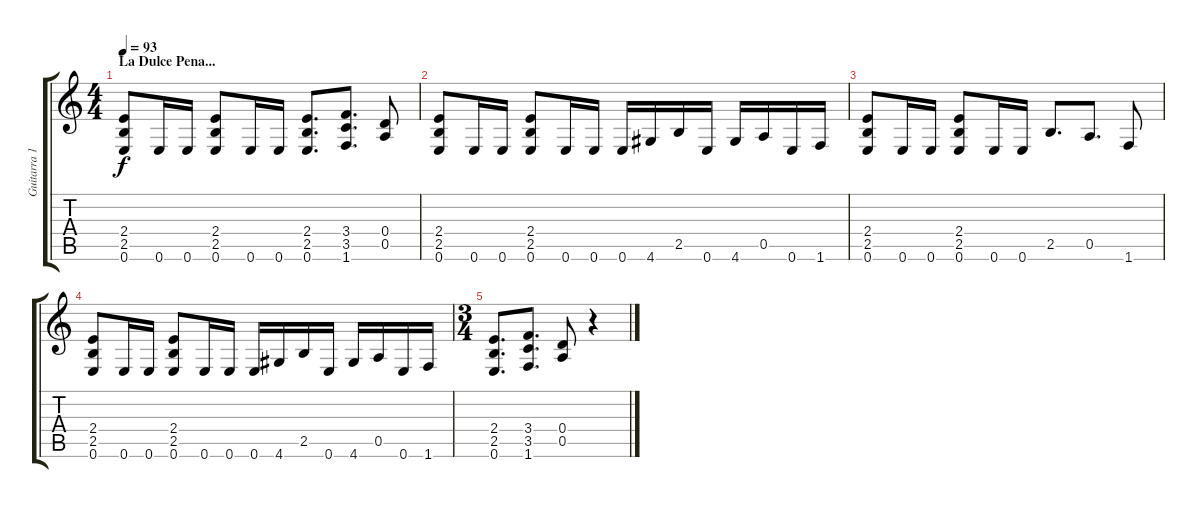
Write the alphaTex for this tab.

\track ("Guitarra 1" "Guitarra 1") {instrument distortionguitar}
\staff {score tabs}
\tuning (E4 B3 G3 D3 A2 E2) {hide}
\ts (4 4)
\section ("" "La Dulce Pena...")
\tempo 93
\clef g2
\ks c
(2.4 2.5 0.6).8{dy f} 0.6.16 0.6.16 (2.4 2.5 0.6).8 0.6.16 0.6.16 (2.4 2.5 0.6).8{d} (3.4 3.5 1.6).8{d} (0.4 0.5).8 |
(2.4 2.5 0.6).8 0.6.16 0.6.16 (2.4 2.5 0.6).8 0.6.16 0.6.16 0.6.16 4.6.16 2.5.16 0.6.16 4.6.16 0.5.16 0.6.16 1.6.16 |
(2.4 2.5 0.6).8 0.6.16 0.6.16 (2.4 2.5 0.6).8 0.6.16 0.6.16 2.5.8{d} 0.5.8{d} 1.6.8 |
(2.4 2.5 0.6).8 0.6.16 0.6.16 (2.4 2.5 0.6).8 0.6.16 0.6.16 0.6.16 4.6.16 2.5.16 0.6.16 4.6.16 0.5.16 0.6.16 1.6.16 |
\ts (3 4)
(2.4 2.5 0.6).8{d} (3.4 3.5 1.6).8{d} (0.4 0.5).8 r.4
